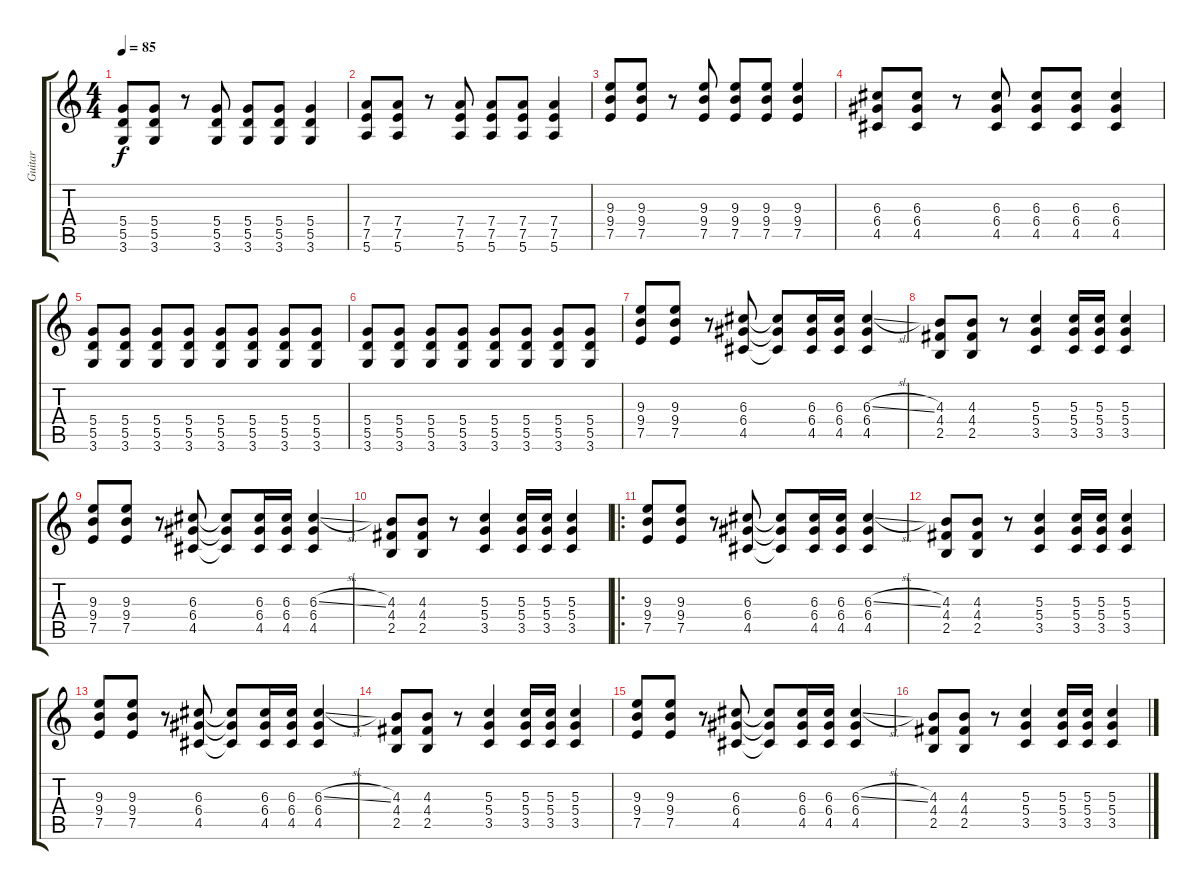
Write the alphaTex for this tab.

\track ("Guitar" "Guitar") {instrument electricguitarclean}
\staff {score tabs}
\tuning (E4 B3 G3 D3 A2 E2) {hide}
\ts (4 4)
\tempo 85
\clef g2
\ks c
(5.4 5.5 3.6).8{dy f} (5.4 5.5 3.6).8 r.8 (5.4 5.5 3.6).8 (5.4 5.5 3.6).8 (5.4 5.5 3.6).8 (5.4 5.5 3.6).4 |
(7.4 7.5 5.6).8 (7.4 7.5 5.6).8 r.8 (7.4 7.5 5.6).8 (7.4 7.5 5.6).8 (7.4 7.5 5.6).8 (7.4 7.5 5.6).4 |
(9.3 9.4 7.5).8 (9.3 9.4 7.5).8 r.8 (9.3 9.4 7.5).8 (9.3 9.4 7.5).8 (9.3 9.4 7.5).8 (9.3 9.4 7.5).4 |
(6.3 6.4 4.5).8 (6.3 6.4 4.5).8 r.8 (6.3 6.4 4.5).8 (6.3 6.4 4.5).8 (6.3 6.4 4.5).8 (6.3 6.4 4.5).4 |
(5.4 5.5 3.6).8 (5.4 5.5 3.6).8 (5.4 5.5 3.6).8 (5.4 5.5 3.6).8 (5.4 5.5 3.6).8 (5.4 5.5 3.6).8 (5.4 5.5 3.6).8 (5.4 5.5 3.6).8 |
(5.4 5.5 3.6).8 (5.4 5.5 3.6).8 (5.4 5.5 3.6).8 (5.4 5.5 3.6).8 (5.4 5.5 3.6).8 (5.4 5.5 3.6).8 (5.4 5.5 3.6).8 (5.4 5.5 3.6).8 |
(9.3 9.4 7.5).8 (9.3 9.4 7.5).8 r.8 (6.3 6.4 4.5).8 (6.3{t} 6.4{t} 4.5{t}).8 (6.3 6.4 4.5).16 (6.3 6.4 4.5).16 (6.3{sl} 6.4 4.5).4 |
(4.3 4.4 2.5).8 (4.3 4.4 2.5).8 r.8 (5.3 5.4 3.5).4 (5.3 5.4 3.5).16 (5.3 5.4 3.5).16 (5.3 5.4 3.5).4 |
(9.3 9.4 7.5).8 (9.3 9.4 7.5).8 r.8 (6.3 6.4 4.5).8 (6.3{t} 6.4{t} 4.5{t}).8 (6.3 6.4 4.5).16 (6.3 6.4 4.5).16 (6.3{sl} 6.4 4.5).4 |
(4.3 4.4 2.5).8 (4.3 4.4 2.5).8 r.8 (5.3 5.4 3.5).4 (5.3 5.4 3.5).16 (5.3 5.4 3.5).16 (5.3 5.4 3.5).4 |
\ro
(9.3 9.4 7.5).8 (9.3 9.4 7.5).8 r.8 (6.3 6.4 4.5).8 (6.3{t} 6.4{t} 4.5{t}).8 (6.3 6.4 4.5).16 (6.3 6.4 4.5).16 (6.3{sl} 6.4 4.5).4 |
(4.3 4.4 2.5).8 (4.3 4.4 2.5).8 r.8 (5.3 5.4 3.5).4 (5.3 5.4 3.5).16 (5.3 5.4 3.5).16 (5.3 5.4 3.5).4 |
(9.3 9.4 7.5).8 (9.3 9.4 7.5).8 r.8 (6.3 6.4 4.5).8 (6.3{t} 6.4{t} 4.5{t}).8 (6.3 6.4 4.5).16 (6.3 6.4 4.5).16 (6.3{sl} 6.4 4.5).4 |
(4.3 4.4 2.5).8 (4.3 4.4 2.5).8 r.8 (5.3 5.4 3.5).4 (5.3 5.4 3.5).16 (5.3 5.4 3.5).16 (5.3 5.4 3.5).4 |
(9.3 9.4 7.5).8 (9.3 9.4 7.5).8 r.8 (6.3 6.4 4.5).8 (6.3{t} 6.4{t} 4.5{t}).8 (6.3 6.4 4.5).16 (6.3 6.4 4.5).16 (6.3{sl} 6.4 4.5).4 |
(4.3 4.4 2.5).8 (4.3 4.4 2.5).8 r.8 (5.3 5.4 3.5).4 (5.3 5.4 3.5).16 (5.3 5.4 3.5).16 (5.3 5.4 3.5).4
